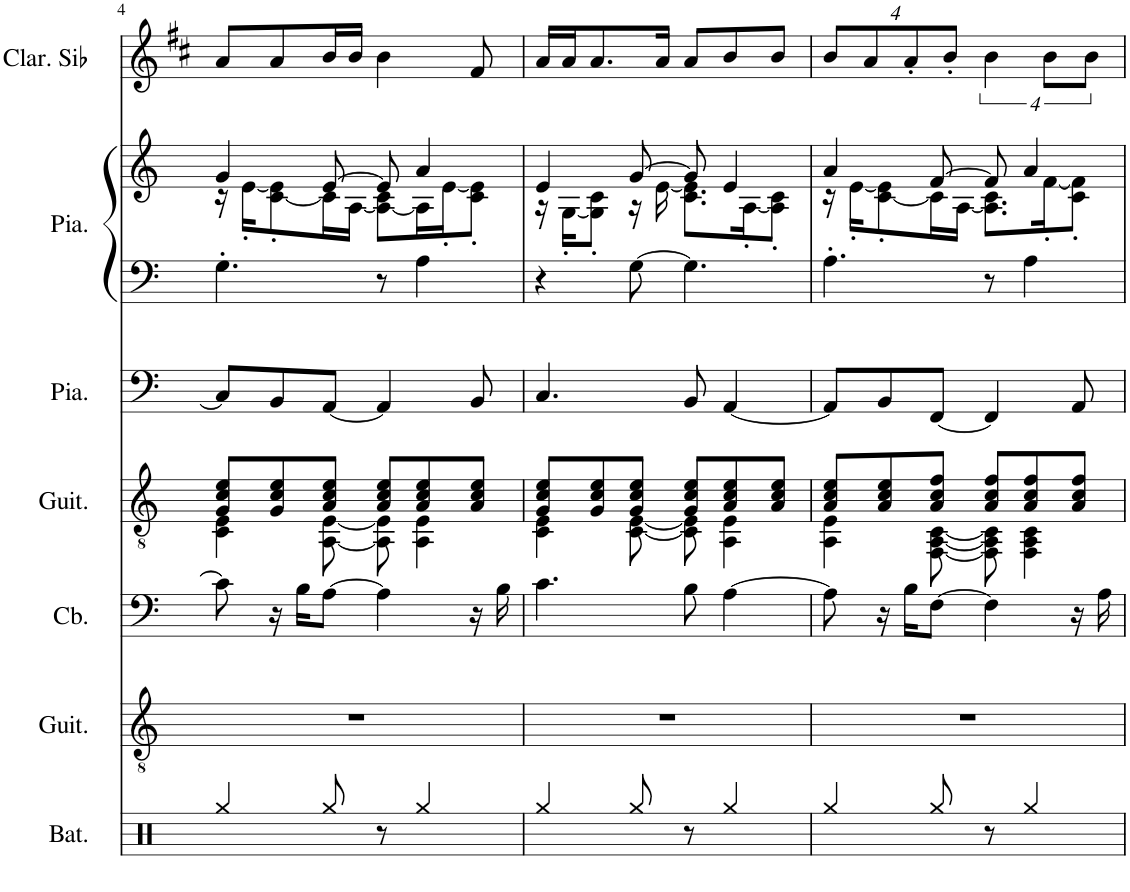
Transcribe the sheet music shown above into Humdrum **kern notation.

**kern	**kern	**kern	**kern	**kern	**kern	**kern	**kern
*part7	*part6	*part5	*part4	*part3	*part2	*part2	*part1
*staff8	*staff7	*staff6	*staff5	*staff4	*staff3	*staff2	*staff1
*I"Batterie	*I"Guitare acoustique	*I"Contrebasse	*I"Guitare classique	*I"Piano	*I"Piano	*	*I"Clarinette en Sib
*I'Bat.	*I'Guit.	*I'Cb.	*I'Guit.	*I'Pia.	*I'Pia.	*	*I'Clar. Sib
!!LO:PB:g=z
*clefX	*clefGv2	*clefF4	*clefGv2	*clefF4	*clefF4	*clefG2	*clefG2
*	*	*Trd7c12	*	*	*	*	*Trd1c2
*k[]	*k[]	*k[]	*k[]	*k[]	*k[]	*k[]	*k[f#c#]
*M6/8	*M6/8	*M6/8	*M6/8	*M6/8	*M6/8	*M6/8	*M6/8
=4	=4	=4	=4	=4	=4	=4	=4
*	*	*	*^	*	*	*^	*
4Rgg/	2.r	8c\]	8G/ 8c/ 8e/L	4C\ 4E\	8C/L]	4.G'\	4g/	16r	8a/L
.	.	.	.	.	.	.	.	[16e'\KL	.
.	.	16r	8G/ 8c/ 8e/	.	8BB/	.	.	[8c\' 8e\]'	8a/
.	.	16B\KL	.	.	.	.	.	.	.
8Rgg/	.	[8A\J	8A/ 8c/ 8e/J	[8AA\ [8E\	[8AA/J	.	[8e/	16c\L]	16b/L
.	.	.	.	.	.	.	.	[16A\JJ	16b/JJ
8r	.	4A\]	8A/ 8c/ 8e/L	8AA\] 8E\]	4AA/]	8r	8e/]	8A\_ 8c\L	4b\
4Rgg/	.	.	8A/ 8c/ 8e/	4AA\ 4E\	.	4A\	4a/	16A\L]	.
.	.	.	.	.	.	.	.	[16e'\J	.
.	.	16r	8A/ 8c/ 8e/J	.	8BB/	.	.	8c\' 8e\]'J	8f#/
.	.	16B\	.	.	.	.	.	.	.
=5	=5	=5	=5	=5	=5	=5	=5	=5	=5
4Rgg/	2.r	4.c\	8G/ 8c/ 8e/L	4C\ 4E\	4.C/	4r	4e/	16r	16a/LL
.	.	.	.	.	.	.	.	[16G'\KL	16a/J
.	.	.	8G/ 8c/ 8e/	.	.	.	.	8G\]' 8c\'J	8.a/
8Rgg/	.	.	8G/ 8c/ 8e/J	[8C\ [8E\	.	[8G\	[8g/	16r	.
.	.	.	.	.	.	.	.	[16e\	16a/Jk
8r	.	8B\	8G/ 8c/ 8e/L	8C\] 8E\]	8BB/	4.G\]	8g/]	8.c\ 8.e\]L	8a/L
4Rgg/	.	[4A\	8A/ 8c/ 8e/	4AA\ 4E\	[4AA/	.	4e/	.	8b/
.	.	.	.	.	.	.	.	[16A'\K	.
.	.	.	8A/ 8c/ 8e/J	.	.	.	.	8A\]' 8c\'J	8b/J
=6	=6	=6	=6	=6	=6	=6	=6	=6	=6
*	*	*	*	*	*	*	*	*	*Xbrackettup
4Rgg/	2.r	8A\]	8A/ 8c/ 8e/L	4AA\ 4E\	8AA/L]	4.A'\	4a/	16r	32%3b/L
.	.	.	.	.	.	.	.	[16e'\KL	.
.	.	.	.	.	.	.	.	.	32%3a/
.	.	16r	8A/ 8c/ 8e/	.	8BB/	.	.	[8c\' 8e\]'	.
.	.	16B\KL	.	.	.	.	.	.	32%3a'/
8Rgg/	.	[8F\J	8A/ 8c/ 8f/J	[8FF\ [8AA\ [8C\	[8FF/J	.	[8f/	16c\L]	.
.	.	.	.	.	.	.	.	.	32%3b'/J
.	.	.	.	.	.	.	.	[16A\JJ	.
*	*	*	*	*	*	*	*	*	*brackettup
8r	.	4F\]	8A/ 8c/ 8f/L	8FF\] 8AA\] 8C\]	4FF/]	8r	8f/]	8.A\] 8.c\L	16%3b\
4Rgg/	.	.	8A/ 8c/ 8f/	4FF\ 4AA\ 4C\	.	4A\	4a/	.	.
.	.	.	.	.	.	.	.	[16f'\K	32%3b\L
.	.	16r	8A/ 8c/ 8f/J	.	8AA/	.	.	8c\' 8f\]'J	.
.	.	.	.	.	.	.	.	.	32%3b\J
.	.	16A\	.	.	.	.	.	.	.
*	*	*	*v	*v	*	*	*v	*v	*
=	=	=	=	=	=	=	=
*-	*-	*-	*-	*-	*-	*-	*-
